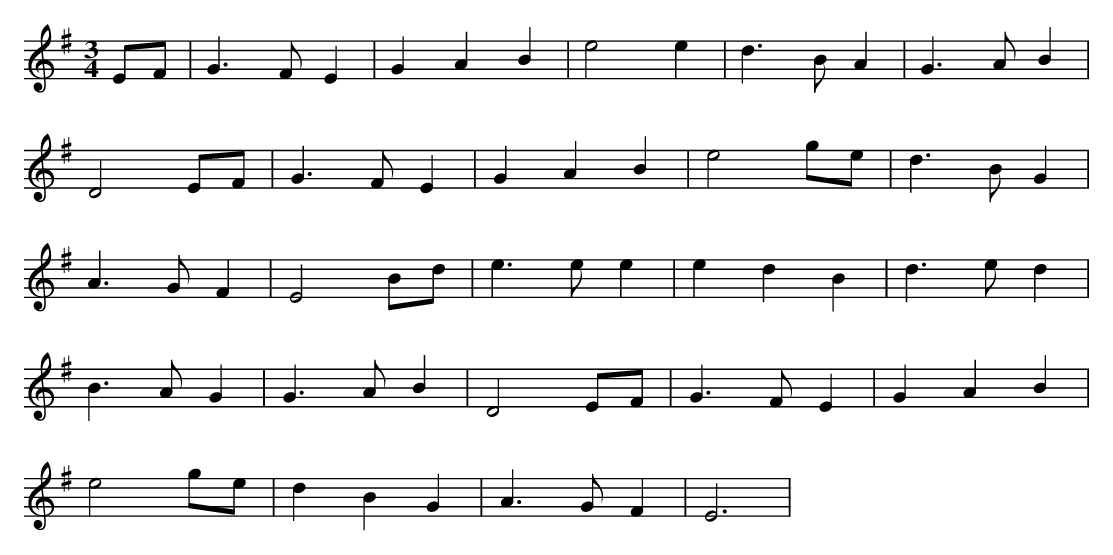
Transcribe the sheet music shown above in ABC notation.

X:1
M:3/4
K:Emin
EF|G3 FE2|G2 A2 B2|e4 e2|d3 BA2|G3 AB2|
D4 EF|G3 FE2|G2 A2 B2|e4 ge|d3 B G2|
A3 GF2|E4 Bd|e3 ee2|e2 d2 B2|d3 ed2|
B3 A G2|G3 AB2|D4 EF|G3 F E2| G2 A2 B2|
e4 ge|d2 B2 G2|A3 GF2|E6|
